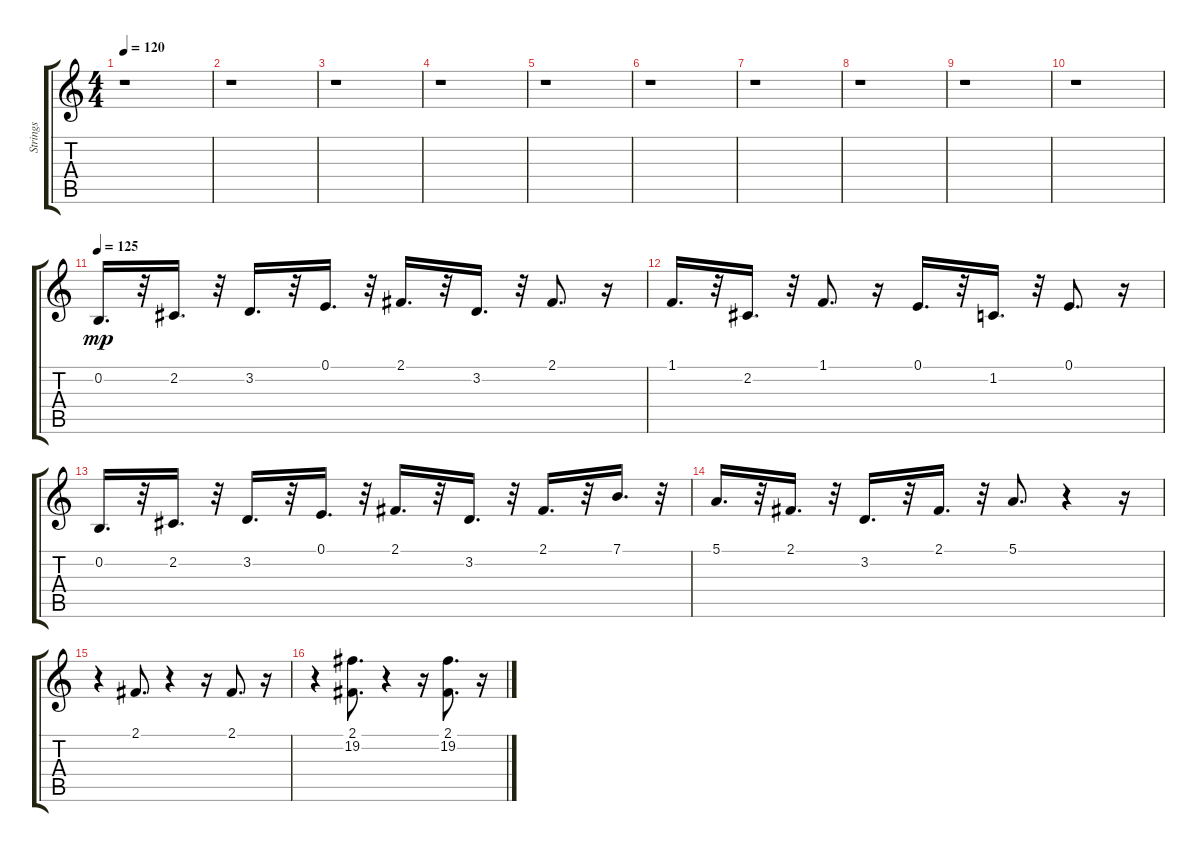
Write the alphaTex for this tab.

\track ("Strings" "Strings") {instrument stringensemble1}
\staff {score tabs}
\tuning (E4 B3 G3 D3 A2 E2) {hide}
\ts (4 4)
\tempo 120
\clef g2
\ks c
r.1{dy mp} |
r.1 |
r.1 |
r.1 |
r.1 |
r.1 |
r.1 |
r.1 |
r.1 |
r.1 |
\tempo 125
0.2.16{d} r.32 2.2.16{d} r.32 3.2.16{d} r.32 0.1.16{d} r.32 2.1.16{d} r.32 3.2.16{d} r.32 2.1.8{d} r.16 |
1.1.16{d} r.32 2.2.16{d} r.32 1.1.8{d} r.16 0.1.16{d} r.32 1.2.16{d} r.32 0.1.8{d} r.16 |
0.2.16{d} r.32 2.2.16{d} r.32 3.2.16{d} r.32 0.1.16{d} r.32 2.1.16{d} r.32 3.2.16{d} r.32 2.1.16{d} r.32 7.1.16{d} r.32 |
5.1.16{d} r.32 2.1.16{d} r.32 3.2.16{d} r.32 2.1.16{d} r.32 5.1.8{d} r.4 r.16 |
r.4 2.1.8{d} r.4 r.16 2.1.8{d} r.16 |
r.4 (2.1 19.2).8{d} r.4 r.16 (2.1 19.2).8{d} r.16
